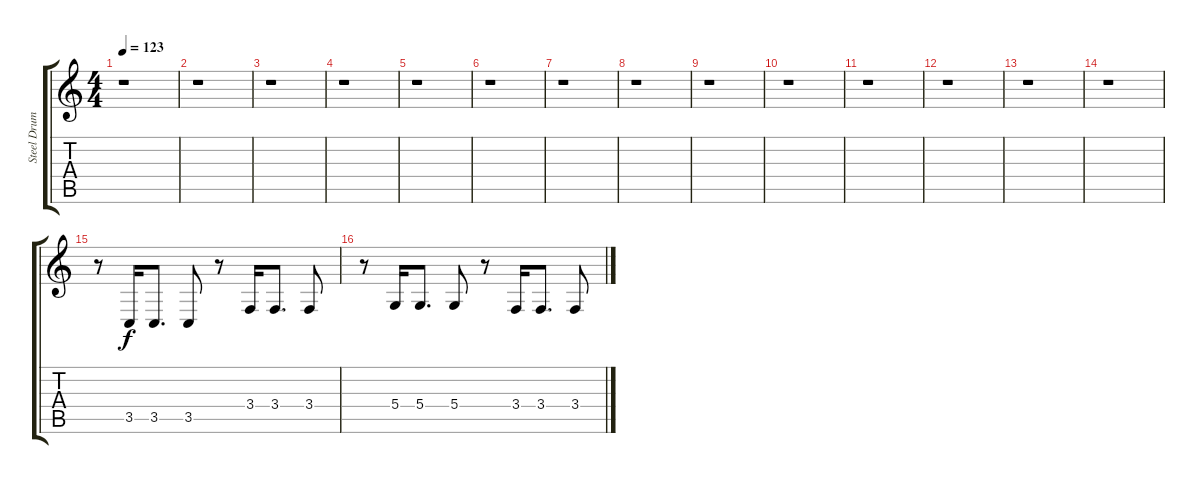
\track ("Steel Drums" "Steel Drum") {instrument steeldrums}
\staff {score tabs}
\tuning (E4 B3 G3 D3 A2 E2) {hide}
\ts (4 4)
\tempo 123
\clef g2
\ks c
r.1{dy f} |
r.1 |
r.1 |
r.1 |
r.1 |
r.1 |
r.1 |
r.1 |
r.1 |
r.1 |
r.1 |
r.1 |
r.1 |
r.1 |
r.8 3.5.16 3.5.8{d} 3.5.8 r.8 3.4.16 3.4.8{d} 3.4.8 |
r.8 5.4.16 5.4.8{d} 5.4.8 r.8 3.4.16 3.4.8{d} 3.4.8
